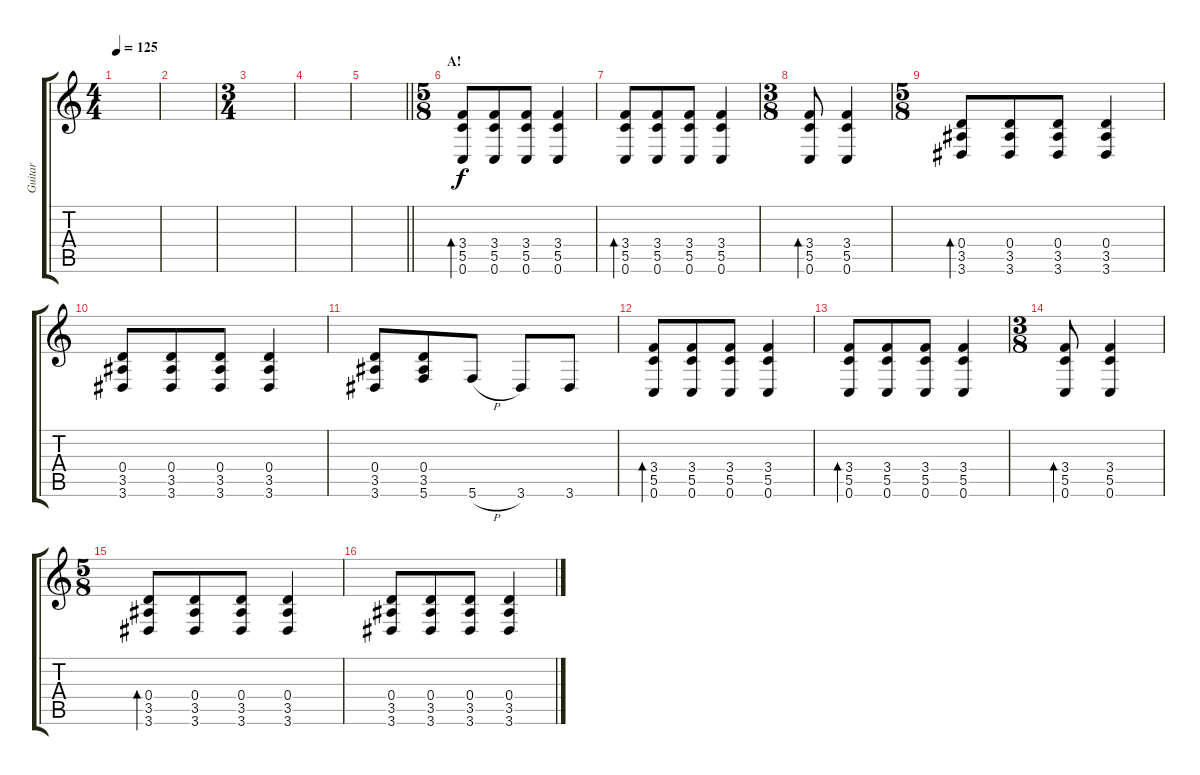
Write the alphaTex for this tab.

\track ("Guitar" "Guitar") {instrument electricguitarmuted}
\staff {score tabs}
\tuning (G4 E4 A3 D3 G2 C2) {hide}
\ts (4 4)
\tempo 125
\clef g2
\ks c
|
|
\ts (3 4)
|
|
\barLineRight lightlight
|
\ts (5 8)
\section ("" "A!")
(3.4 5.5 0.6).8{bd 240} (3.4 5.5 0.6).8 (3.4 5.5 0.6).8 (3.4 5.5 0.6).4 |
(3.4 5.5 0.6).8{bd 240} (3.4 5.5 0.6).8 (3.4 5.5 0.6).8 (3.4 5.5 0.6).4 |
\ts (3 8)
(3.4 5.5 0.6).8{bd 240} (3.4 5.5 0.6).4 |
\ts (5 8)
(0.4 3.5 3.6).8{bd 240} (0.4 3.5 3.6).8 (0.4 3.5 3.6).8 (0.4 3.5 3.6).4 |
(0.4 3.5 3.6).8 (0.4 3.5 3.6).8 (0.4 3.5 3.6).8 (0.4 3.5 3.6).4 |
(0.4 3.5 3.6).8 (0.4 3.5 5.6).8 5.6{h}.8 3.6.8 3.6.8 |
(3.4 5.5 0.6).8{bd 240} (3.4 5.5 0.6).8 (3.4 5.5 0.6).8 (3.4 5.5 0.6).4 |
(3.4 5.5 0.6).8{bd 240} (3.4 5.5 0.6).8 (3.4 5.5 0.6).8 (3.4 5.5 0.6).4 |
\ts (3 8)
(3.4 5.5 0.6).8{bd 240} (3.4 5.5 0.6).4 |
\ts (5 8)
(0.4 3.5 3.6).8{bd 240} (0.4 3.5 3.6).8 (0.4 3.5 3.6).8 (0.4 3.5 3.6).4 |
(0.4 3.5 3.6).8 (0.4 3.5 3.6).8 (0.4 3.5 3.6).8 (0.4 3.5 3.6).4
